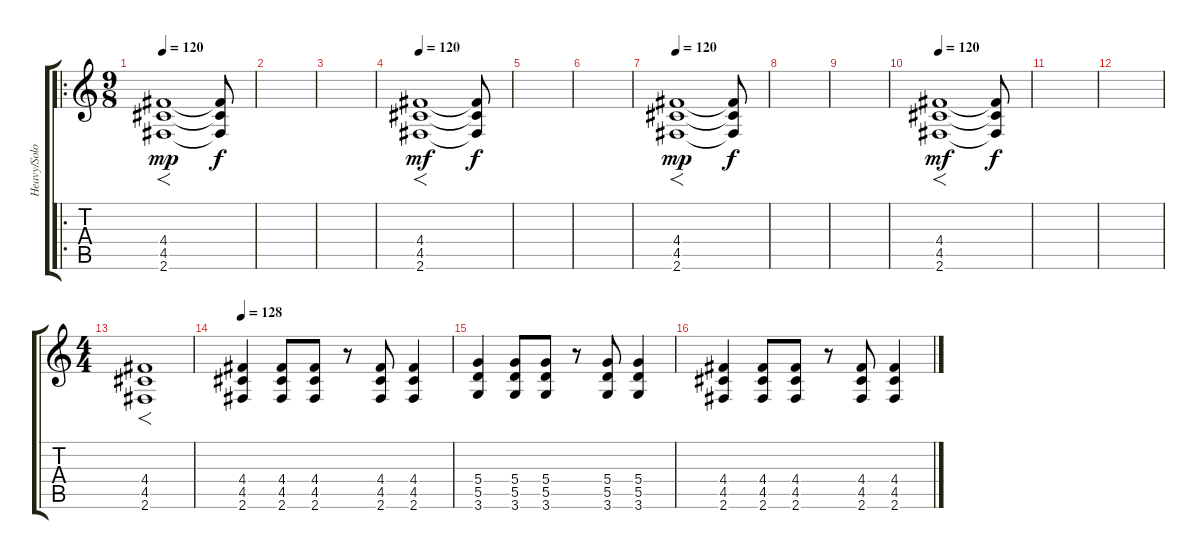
\track ("Heavy/Solo Guitar" "Heavy/Solo") {instrument distortionguitar}
\staff {score tabs}
\tuning (E4 B3 G3 D3 A2 E2) {hide}
\ro
\ts (9 8)
\tempo 120
\clef g2
\ks c
(4.4 4.5 2.6).1{f dy mp instrument distortionguitar} (4.4{t} 4.5{t} 2.6{t}).8{dy f} |
|
|
\tempo 120
(4.4 4.5 2.6).1{f dy mf} (4.4{t} 4.5{t} 2.6{t}).8{dy f} |
|
|
\tempo 120
(4.4 4.5 2.6).1{f dy mp} (4.4{t} 4.5{t} 2.6{t}).8{dy f} |
|
|
\tempo 120
(4.4 4.5 2.6).1{f dy mf} (4.4{t} 4.5{t} 2.6{t}).8{dy f} |
|
|
\ts (4 4)
(4.4 4.5 2.6).1{f} |
\tempo 128
(4.4 4.5 2.6).4 (4.4 4.5 2.6).8 (4.4 4.5 2.6).8 r.8 (4.4 4.5 2.6).8 (4.4 4.5 2.6).4 |
(5.4 5.5 3.6).4 (5.4 5.5 3.6).8 (5.4 5.5 3.6).8 r.8 (5.4 5.5 3.6).8 (5.4 5.5 3.6).4 |
(4.4 4.5 2.6).4 (4.4 4.5 2.6).8 (4.4 4.5 2.6).8 r.8 (4.4 4.5 2.6).8 (4.4 4.5 2.6).4
